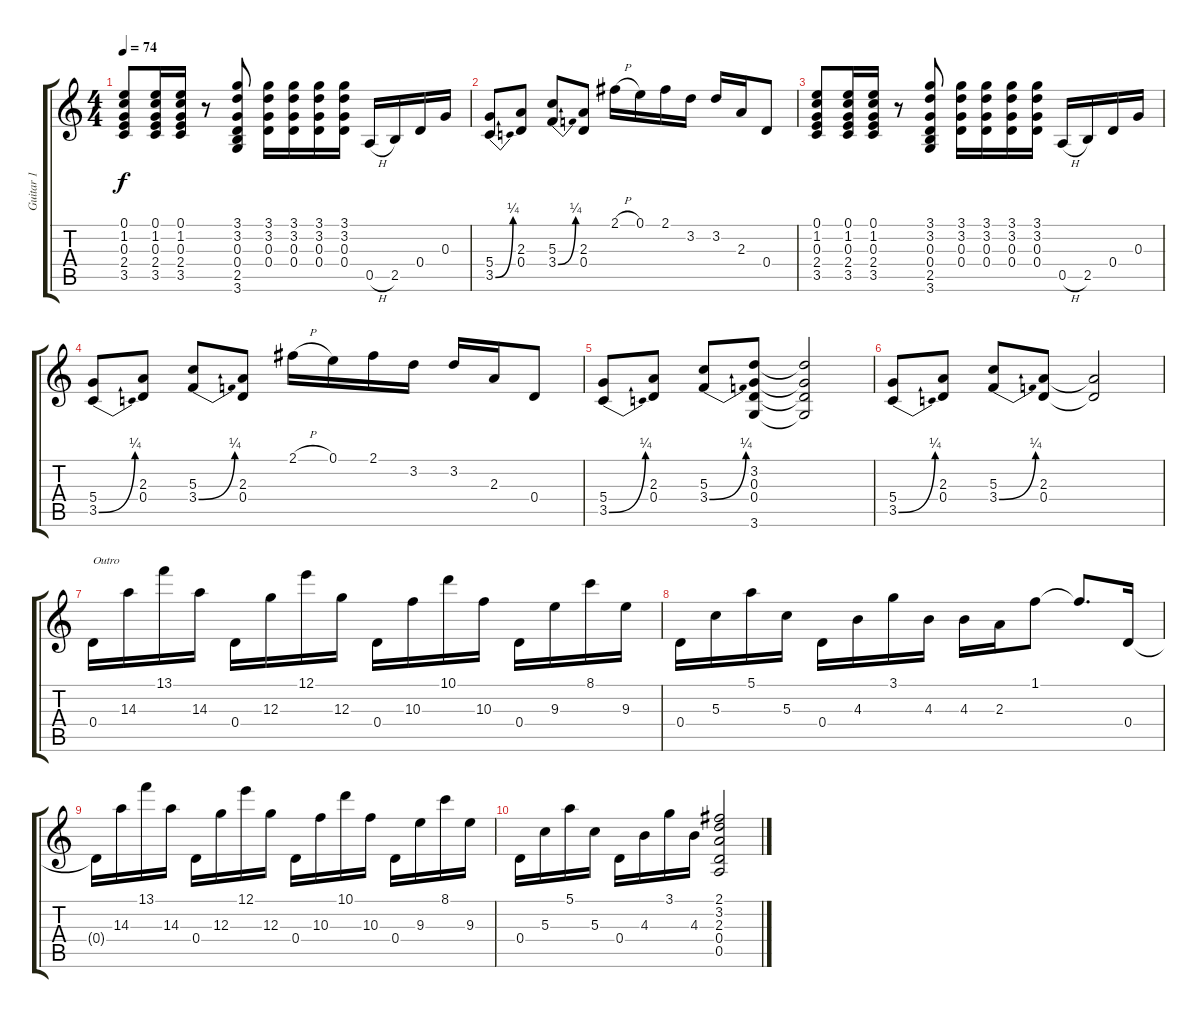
\track ("Guitar 1" "Guitar 1") {instrument acousticguitarsteel}
\staff {score tabs}
\tuning (E4 B3 G3 D3 A2 E2) {hide}
\ts (4 4)
\tempo 74
\clef g2
\ks c
(0.1 1.2 0.3 2.4 3.5).8{dy f} (0.1 1.2 0.3 2.4 3.5).16 (0.1 1.2 0.3 2.4 3.5).16 r.8 (3.1 3.2 0.3 0.4 2.5 3.6).8 (3.1 3.2 0.3 0.4).16 (3.1 3.2 0.3 0.4).16 (3.1 3.2 0.3 0.4).16 (3.1 3.2 0.3 0.4).16 0.5{h}.16 2.5.16 0.4.16 0.3.16 |
(5.4 3.5{be (bend 0 0 60 1)}).8 (2.3 0.4).8 (5.3 3.4{be (bend 0 0 60 1)}).8 (2.3 0.4).8 2.1{h}.16 0.1.16 2.1.16 3.2.16 3.2.16 2.3.16 0.4.8 |
(0.1 1.2 0.3 2.4 3.5).8 (0.1 1.2 0.3 2.4 3.5).16 (0.1 1.2 0.3 2.4 3.5).16 r.8 (3.1 3.2 0.3 0.4 2.5 3.6).8 (3.1 3.2 0.3 0.4).16 (3.1 3.2 0.3 0.4).16 (3.1 3.2 0.3 0.4).16 (3.1 3.2 0.3 0.4).16 0.5{h}.16 2.5.16 0.4.16 0.3.16 |
(5.4 3.5{be (bend 0 0 60 1)}).8 (2.3 0.4).8 (5.3 3.4{be (bend 0 0 60 1)}).8 (2.3 0.4).8 2.1{h}.16 0.1.16 2.1.16 3.2.16 3.2.16 2.3.16 0.4.8 |
(5.4 3.5{be (bend 0 0 60 1)}).8 (2.3 0.4).8 (5.3 3.4{be (bend 0 0 60 1)}).8 (3.2 0.3 0.4 3.6).8 (3.2{t} 0.3{t} 0.4{t} 3.6{t}).2 |
(5.4 3.5{be (bend 0 0 60 1)}).8 (2.3 0.4).8 (5.3 3.4{be (bend 0 0 60 1)}).8 (2.3 0.4).8 (2.3{t} 0.4{t}).2 |
0.4.16{txt "Outro"} 14.3.16 13.1.16 14.3.16 0.4.16 12.3.16 12.1.16 12.3.16 0.4.16 10.3.16 10.1.16 10.3.16 0.4.16 9.3.16 8.1.16 9.3.16 |
0.4.16 5.3.16 5.1.16 5.3.16 0.4.16 4.3.16 3.1.16 4.3.16 4.3.16 2.3.16 1.1.8 1.1{t}.8{d} 0.4.16 |
0.4{t}.16 14.3.16 13.1.16 14.3.16 0.4.16 12.3.16 12.1.16 12.3.16 0.4.16 10.3.16 10.1.16 10.3.16 0.4.16 9.3.16 8.1.16 9.3.16 |
0.4.16 5.3.16 5.1.16 5.3.16 0.4.16 4.3.16 3.1.16 4.3.16 (2.1 3.2 2.3 0.4 0.5).2
